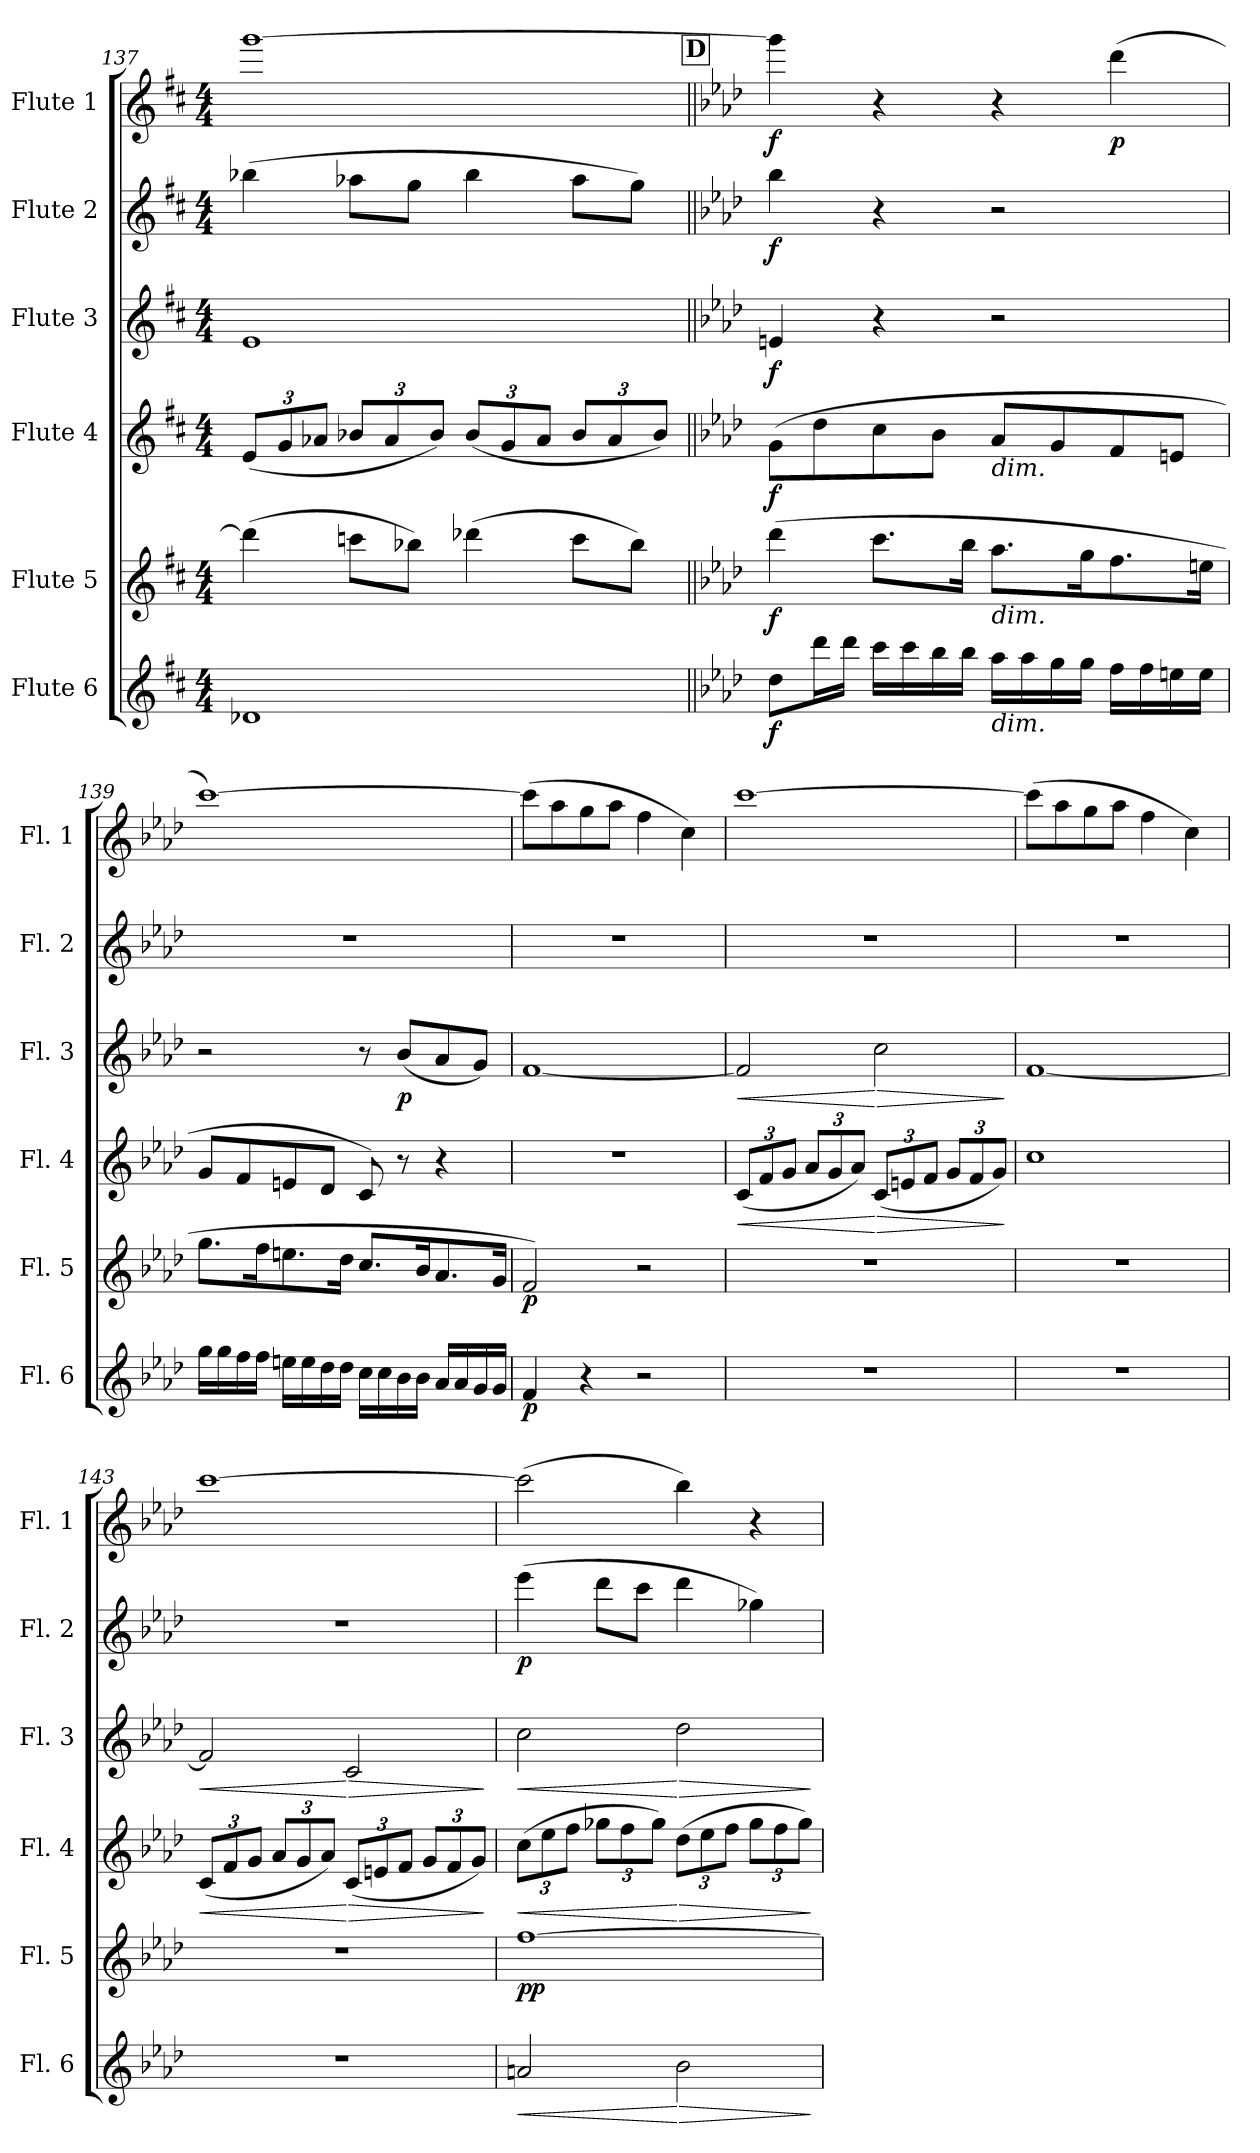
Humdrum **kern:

**kern	**dynam	**kern	**dynam	**kern	**dynam	**kern	**dynam	**kern	**dynam	**kern	**dynam
*part6	*part6	*part5	*part5	*part4	*part4	*part3	*part3	*part2	*part2	*part1	*part1
*staff6	*staff6	*staff5	*staff5	*staff4	*staff4	*staff3	*staff3	*staff2	*staff2	*staff1	*staff1
*I"Flute 6	*	*I"Flute 5	*	*I"Flute 4	*	*I"Flute 3	*	*I"Flute 2	*	*I"Flute 1	*
*I'Fl. 6	*	*I'Fl. 5	*	*I'Fl. 4	*	*I'Fl. 3	*	*I'Fl. 2	*	*I'Fl. 1	*
!!LO:LB:g=z
*clefG2	*	*clefG2	*	*clefG2	*	*clefG2	*	*clefG2	*	*clefG2	*
*k[f#c#]	*	*k[f#c#]	*	*k[f#c#]	*	*k[f#c#]	*	*k[f#c#]	*	*k[f#c#]	*
*M4/4	*	*M4/4	*	*M4/4	*	*M4/4	*	*M4/4	*	*M4/4	*
*	*	*	*	*Xbrackettup	*	*	*	*	*	*	*
=137	=137	=137	=137	=137	=137	=137	=137	=137	=137	=137	=137
1d-X	.	(>4ddd-\]	.	(<12e/L	.	1e	.	(>4bb-X\	.	[1ggg	.
.	.	.	.	12g/	.	.	.	.	.	.	.
.	.	.	.	12a-X/J	.	.	.	.	.	.	.
.	.	8cccn\L	.	12b-X/L	.	.	.	8aa-X\L	.	.	.
.	.	.	.	12a-/	.	.	.	.	.	.	.
.	.	8bb-X\J)	.	.	.	.	.	8gg\J	.	.	.
.	.	.	.	12b-/J)	.	.	.	.	.	.	.
.	.	(>4ddd-X\	.	(<12b-/L	.	.	.	4bb-\	.	.	.
.	.	.	.	12g/	.	.	.	.	.	.	.
.	.	.	.	12a-/J	.	.	.	.	.	.	.
.	.	8ccc\L	.	12b-/L	.	.	.	8aa-\L	.	.	.
.	.	.	.	12a-/	.	.	.	.	.	.	.
.	.	8bb-\J)	.	.	.	.	.	8gg\J)	.	.	.
.	.	.	.	12b-/J)	.	.	.	.	.	.	.
!!LO:REH:place=s1:a:B:fs=14:t=D
=138||	=138||	=138||	=138||	=138||	=138||	=138||	=138||	=138||	=138||	=138||	=138||
*k[b-e-a-d-]	*	*k[b-e-a-d-]	*	*k[b-e-a-d-]	*	*k[b-e-a-d-]	*	*k[b-e-a-d-]	*	*k[b-e-a-d-]	*
!	!LO:DY:b	!	!LO:DY:b	!	!LO:DY:b	!	!LO:DY:b	!	!LO:DY:b	!	!LO:DY:b
8dd-\L	f	(>4ddd-\	f	(>8g\L	f	4en/	f	4bb-\	f	4ggg\]	f
16ddd-\L	.	.	.	8dd-\	.	.	.	.	.	.	.
16ddd-\JJ	.	.	.	.	.	.	.	.	.	.	.
16ccc\LL	.	8.ccc\L	.	8cc\	.	4r	.	4r	.	4r	.
16ccc\	.	.	.	.	.	.	.	.	.	.	.
16bb-\	.	.	.	8b-\J	.	.	.	.	.	.	.
16bb-\JJ	.	16bb-\Jk	.	.	.	.	.	.	.	.	.
!	!	!	!	!LO:TX:b:i:t=dim.	!	!	!	!	!	!	!
!	!	!LO:TX:b:i:t=dim.	!	!	!	!	!	!	!	!	!
!LO:TX:b:i:t=dim.	!	!	!	!	!	!	!	!	!	!	!
16aa-\LL	.	8.aa-\L	.	8a-/L	.	2r	.	2r	.	4r	.
16aa-\	.	.	.	.	.	.	.	.	.	.	.
16gg\	.	.	.	8g/	.	.	.	.	.	.	.
16gg\JJ	.	16gg\K	.	.	.	.	.	.	.	.	.
!	!	!	!	!	!	!	!	!	!	!	!LO:DY:b
16ff\LL	.	8.ff\	.	8f/	.	.	.	.	.	(>4ddd-\	p
16ff\	.	.	.	.	.	.	.	.	.	.	.
16een\	.	.	.	8en/J	.	.	.	.	.	.	.
16ee\JJ	.	16een\Jk	.	.	.	.	.	.	.	.	.
=139	=139	=139	=139	=139	=139	=139	=139	=139	=139	=139	=139
16gg\LL	.	8.gg\L	.	8g/L	.	2r	.	1r	.	[1ccc)	.
16gg\	.	.	.	.	.	.	.	.	.	.	.
16ff\	.	.	.	8f/	.	.	.	.	.	.	.
16ff\JJ	.	16ff\K	.	.	.	.	.	.	.	.	.
16een\LL	.	8.een\	.	8en/	.	.	.	.	.	.	.
16ee\	.	.	.	.	.	.	.	.	.	.	.
16dd-\	.	.	.	8d-/J	.	.	.	.	.	.	.
16dd-\JJ	.	16dd-\Jk	.	.	.	.	.	.	.	.	.
16cc\LL	.	8.cc/L	.	8c/)	.	8r	.	.	.	.	.
16cc\	.	.	.	.	.	.	.	.	.	.	.
!	!	!	!	!	!	!	!LO:DY:b	!	!	!	!
16b-\	.	.	.	8r	.	(<8b-/L	p	.	.	.	.
16b-\JJ	.	16b-/K	.	.	.	.	.	.	.	.	.
16a-/LL	.	8.a-/	.	4r	.	8a-/	.	.	.	.	.
16a-/	.	.	.	.	.	.	.	.	.	.	.
16g/	.	.	.	.	.	8g/J)	.	.	.	.	.
16g/JJ	.	16g/Jk	.	.	.	.	.	.	.	.	.
!!LO:PB:g=z
=140	=140	=140	=140	=140	=140	=140	=140	=140	=140	=140	=140
!	!LO:DY:b	!	!LO:DY:b	!	!	!	!	!	!	!	!
4f/	p	2f/)	p	1r	.	[1f	.	1r	.	(>8ccc\L]	.
.	.	.	.	.	.	.	.	.	.	8aa-\	.
4r	.	.	.	.	.	.	.	.	.	8gg\	.
.	.	.	.	.	.	.	.	.	.	8aa-\J	.
2r	.	2r	.	.	.	.	.	.	.	4ff\	.
.	.	.	.	.	.	.	.	.	.	4cc\)	.
=141	=141	=141	=141	=141	=141	=141	=141	=141	=141	=141	=141
!	!	!	!	!	!LO:HP:b	!	!LO:HP:b	!	!	!	!
1r	.	1r	.	(<12c/L	<	2f/]	<	1r	.	[1ccc	.
.	.	.	.	12f/	.	.	.	.	.	.	.
.	.	.	.	12g/J	.	.	.	.	.	.	.
.	.	.	.	12a-/L	.	.	.	.	.	.	.
.	.	.	.	12g/	.	.	.	.	.	.	.
.	.	.	.	12a-/J)	.	.	.	.	.	.	.
!	!	!	!	!	!LO:HP:n=1:b	!	!LO:HP:n=1:b	!	!	!	!
.	.	.	.	(<12c/L	[ >	2cc\	[ >	.	.	.	.
.	.	.	.	12en/	.	.	.	.	.	.	.
.	.	.	.	12f/J	.	.	.	.	.	.	.
.	.	.	.	12g/L	.	.	.	.	.	.	.
.	.	.	.	12f/	.	.	.	.	.	.	.
.	.	.	.	12g/J)	.	.	.	.	.	.	.
.	.	.	.	.	]	.	]	.	.	.	.
=142	=142	=142	=142	=142	=142	=142	=142	=142	=142	=142	=142
1r	.	1r	.	1cc	.	[1f	.	1r	.	(>8ccc\L]	.
.	.	.	.	.	.	.	.	.	.	8aa-\	.
.	.	.	.	.	.	.	.	.	.	8gg\	.
.	.	.	.	.	.	.	.	.	.	8aa-\J	.
.	.	.	.	.	.	.	.	.	.	4ff\	.
.	.	.	.	.	.	.	.	.	.	4cc\)	.
=143	=143	=143	=143	=143	=143	=143	=143	=143	=143	=143	=143
!	!	!	!	!	!LO:HP:b	!	!LO:HP:b	!	!	!	!
1r	.	1r	.	(<12c/L	<	2f/]	<	1r	.	[1ccc	.
.	.	.	.	12f/	.	.	.	.	.	.	.
.	.	.	.	12g/J	.	.	.	.	.	.	.
.	.	.	.	12a-/L	.	.	.	.	.	.	.
.	.	.	.	12g/	.	.	.	.	.	.	.
.	.	.	.	12a-/J)	.	.	.	.	.	.	.
!	!	!	!	!	!LO:HP:n=1:b	!	!LO:HP:n=1:b	!	!	!	!
.	.	.	.	(<12c/L	[ >	2c/	[ >	.	.	.	.
.	.	.	.	12en/	.	.	.	.	.	.	.
.	.	.	.	12f/J	.	.	.	.	.	.	.
.	.	.	.	12g/L	.	.	.	.	.	.	.
.	.	.	.	12f/	.	.	.	.	.	.	.
.	.	.	.	12g/J)	.	.	.	.	.	.	.
.	.	.	.	.	]	.	]	.	.	.	.
!!LO:LB:g=z
=144	=144	=144	=144	=144	=144	=144	=144	=144	=144	=144	=144
!	!LO:HP:b	!	!LO:DY:b	!	!LO:HP:b	!	!LO:HP:b	!	!LO:DY:b	!	!
2an/	<	[1ff	pp	(>12cc\L	<	2cc\	<	(>4eee-\	p	(>2ccc\]	.
.	.	.	.	12ee-\	.	.	.	.	.	.	.
.	.	.	.	12ff\J	.	.	.	.	.	.	.
.	.	.	.	12gg-X\L	.	.	.	8ddd-\L	.	.	.
.	.	.	.	12ff\	.	.	.	.	.	.	.
.	.	.	.	.	.	.	.	8ccc\J	.	.	.
.	.	.	.	12gg-\J)	.	.	.	.	.	.	.
!	!LO:HP:n=1:b	!	!	!	!LO:HP:n=1:b	!	!LO:HP:n=1:b	!	!	!	!
2b-\	[ >	.	.	(>12dd-\L	[ >	2dd-\	[ >	4ddd-\	.	4bb-\)	.
.	.	.	.	12ee-\	.	.	.	.	.	.	.
.	.	.	.	12ff\J	.	.	.	.	.	.	.
.	.	.	.	12gg-\L	.	.	.	4gg-X\)	.	4r	.
.	.	.	.	12ff\	.	.	.	.	.	.	.
.	.	.	.	12gg-\J)	.	.	.	.	.	.	.
.	]	.	.	.	]	.	]	.	.	.	.
=	=	=	=	=	=	=	=	=	=	=	=
*-	*-	*-	*-	*-	*-	*-	*-	*-	*-	*-	*-
